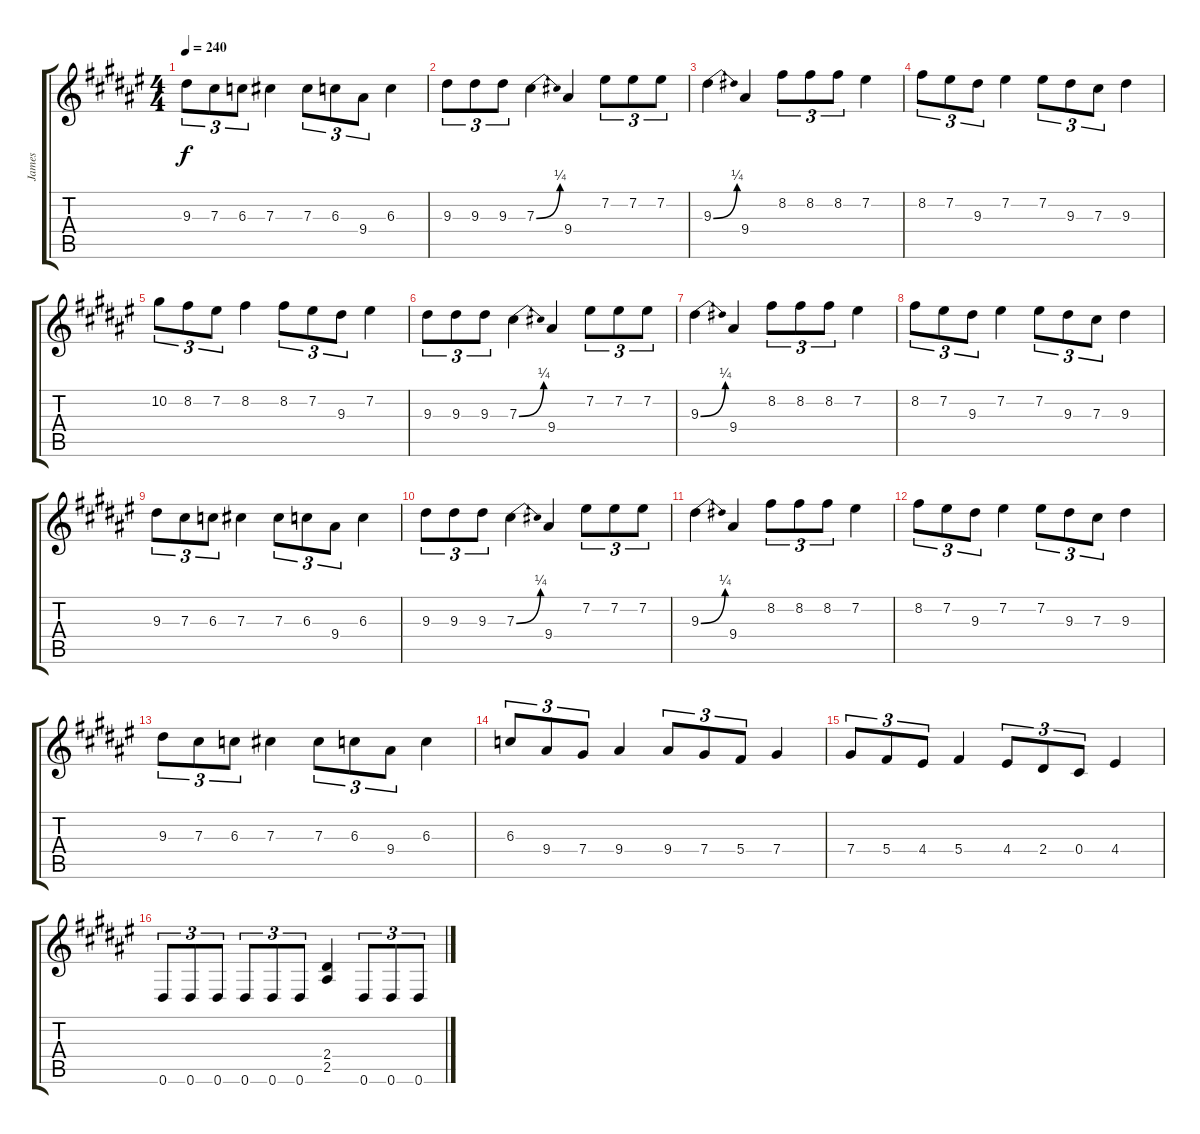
\track ("James" "James") {instrument overdrivenguitar}
\staff {score tabs}
\tuning (Eb4 Bb3 Gb3 Db3 Ab2 Eb2) {hide}
\ts (4 4)
\tempo 240
\clef g2
\ks f#
9.3.8{tu (3 2) dy f} 7.3.8{tu (3 2)} 6.3.8{tu (3 2)} 7.3.4 7.3.8{tu (3 2)} 6.3.8{tu (3 2)} 9.4.8{tu (3 2)} 6.3.4 |
9.3.8{tu (3 2)} 9.3.8{tu (3 2)} 9.3.8{tu (3 2)} 7.3{be (bend 0 0 60 1)}.4 9.4.4 7.2.8{tu (3 2)} 7.2.8{tu (3 2)} 7.2.8{tu (3 2)} |
9.3{be (bend 0 0 60 1)}.4 9.4.4 8.2.8{tu (3 2)} 8.2.8{tu (3 2)} 8.2.8{tu (3 2)} 7.2.4 |
8.2.8{tu (3 2)} 7.2.8{tu (3 2)} 9.3.8{tu (3 2)} 7.2.4 7.2.8{tu (3 2)} 9.3.8{tu (3 2)} 7.3.8{tu (3 2)} 9.3.4 |
10.2.8{tu (3 2)} 8.2.8{tu (3 2)} 7.2.8{tu (3 2)} 8.2.4 8.2.8{tu (3 2)} 7.2.8{tu (3 2)} 9.3.8{tu (3 2)} 7.2.4 |
9.3.8{tu (3 2)} 9.3.8{tu (3 2)} 9.3.8{tu (3 2)} 7.3{be (bend 0 0 60 1)}.4 9.4.4 7.2.8{tu (3 2)} 7.2.8{tu (3 2)} 7.2.8{tu (3 2)} |
9.3{be (bend 0 0 60 1)}.4 9.4.4 8.2.8{tu (3 2)} 8.2.8{tu (3 2)} 8.2.8{tu (3 2)} 7.2.4 |
8.2.8{tu (3 2)} 7.2.8{tu (3 2)} 9.3.8{tu (3 2)} 7.2.4 7.2.8{tu (3 2)} 9.3.8{tu (3 2)} 7.3.8{tu (3 2)} 9.3.4 |
9.3.8{tu (3 2)} 7.3.8{tu (3 2)} 6.3.8{tu (3 2)} 7.3.4 7.3.8{tu (3 2)} 6.3.8{tu (3 2)} 9.4.8{tu (3 2)} 6.3.4 |
9.3.8{tu (3 2)} 9.3.8{tu (3 2)} 9.3.8{tu (3 2)} 7.3{be (bend 0 0 60 1)}.4 9.4.4 7.2.8{tu (3 2)} 7.2.8{tu (3 2)} 7.2.8{tu (3 2)} |
9.3{be (bend 0 0 60 1)}.4 9.4.4 8.2.8{tu (3 2)} 8.2.8{tu (3 2)} 8.2.8{tu (3 2)} 7.2.4 |
8.2.8{tu (3 2)} 7.2.8{tu (3 2)} 9.3.8{tu (3 2)} 7.2.4 7.2.8{tu (3 2)} 9.3.8{tu (3 2)} 7.3.8{tu (3 2)} 9.3.4 |
9.3.8{tu (3 2)} 7.3.8{tu (3 2)} 6.3.8{tu (3 2)} 7.3.4 7.3.8{tu (3 2)} 6.3.8{tu (3 2)} 9.4.8{tu (3 2)} 6.3.4 |
6.3.8{tu (3 2)} 9.4.8{tu (3 2)} 7.4.8{tu (3 2)} 9.4.4 9.4.8{tu (3 2)} 7.4.8{tu (3 2)} 5.4.8{tu (3 2)} 7.4.4 |
7.4.8{tu (3 2)} 5.4.8{tu (3 2)} 4.4.8{tu (3 2)} 5.4.4 4.4.8{tu (3 2)} 2.4.8{tu (3 2)} 0.4.8{tu (3 2)} 4.4.4 |
0.6.8{tu (3 2) balance 8} 0.6.8{tu (3 2)} 0.6.8{tu (3 2)} 0.6.8{tu (3 2)} 0.6.8{tu (3 2)} 0.6.8{tu (3 2)} (2.4 2.5).4 0.6.8{tu (3 2)} 0.6.8{tu (3 2)} 0.6.8{tu (3 2)}
